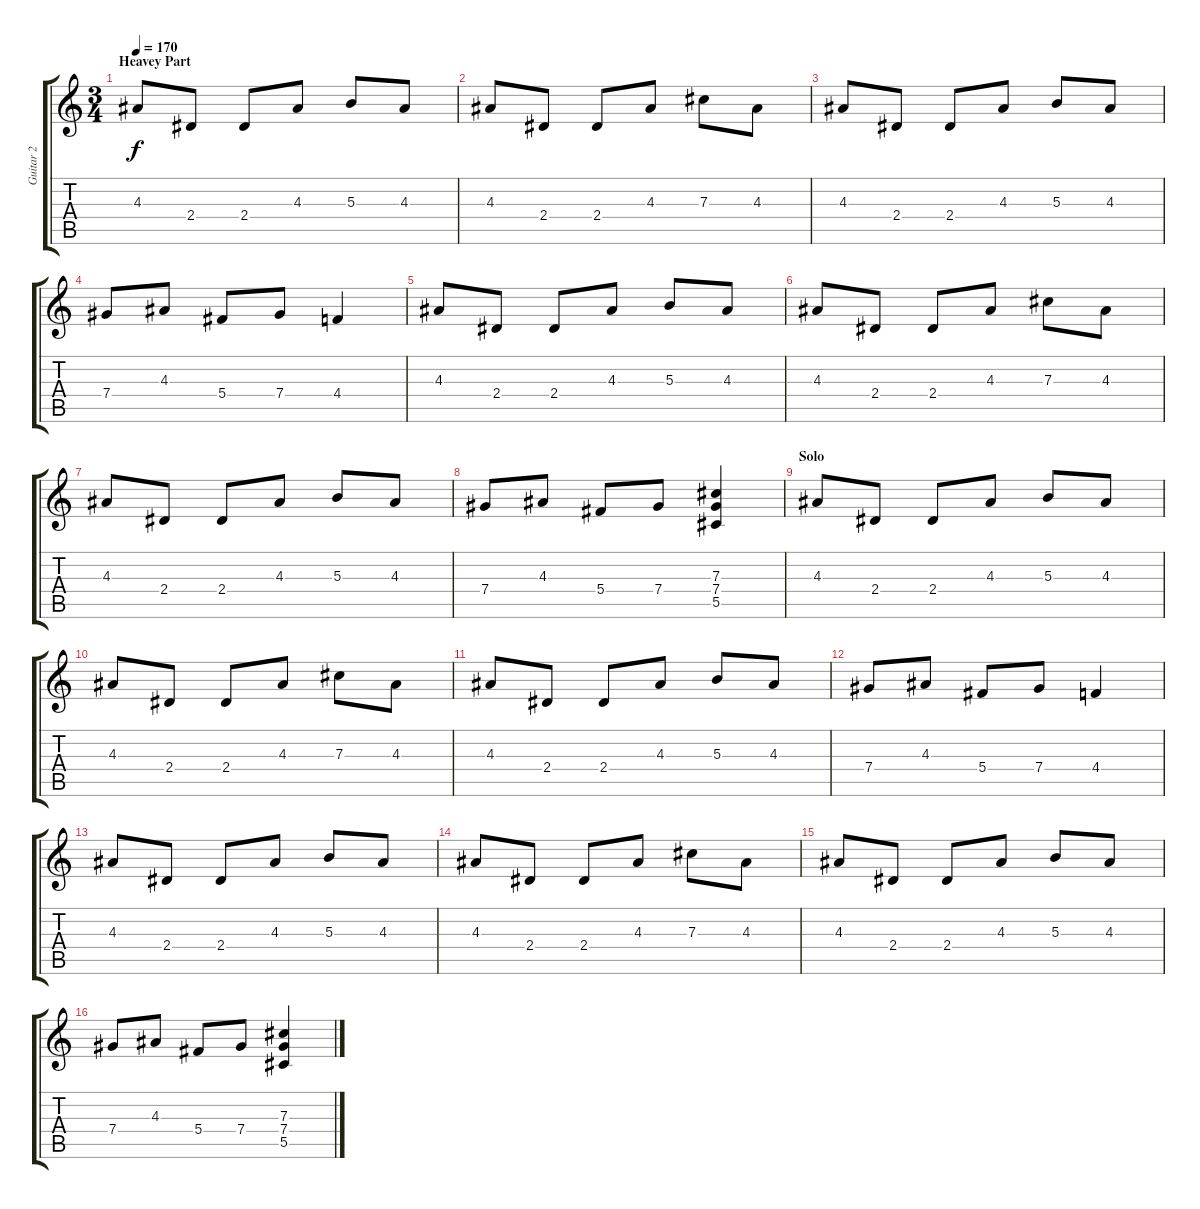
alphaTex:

\track ("Guitar 2" "Guitar 2") {instrument distortionguitar}
\staff {score tabs}
\tuning (Eb4 Bb3 Gb3 Db3 Ab2 Eb2) {hide}
\ts (3 4)
\section ("" "Heavey Part")
\tempo 170
\clef g2
\ks c
4.3.8{dy f volume 16 instrument distortionguitar} 2.4.8 2.4.8 4.3.8 5.3.8 4.3.8 |
4.3.8 2.4.8 2.4.8 4.3.8 7.3.8 4.3.8 |
4.3.8 2.4.8 2.4.8 4.3.8 5.3.8 4.3.8 |
7.4.8 4.3.8 5.4.8 7.4.8 4.4.4 |
4.3.8 2.4.8 2.4.8 4.3.8 5.3.8 4.3.8 |
4.3.8 2.4.8 2.4.8 4.3.8 7.3.8 4.3.8 |
4.3.8 2.4.8 2.4.8 4.3.8 5.3.8 4.3.8 |
7.4.8 4.3.8 5.4.8 7.4.8 (7.3 7.4 5.5).4 |
\section ("" "Solo")
4.3.8 2.4.8 2.4.8 4.3.8 5.3.8 4.3.8 |
4.3.8 2.4.8 2.4.8 4.3.8 7.3.8 4.3.8 |
4.3.8 2.4.8 2.4.8 4.3.8 5.3.8 4.3.8 |
7.4.8 4.3.8 5.4.8 7.4.8 4.4.4 |
4.3.8 2.4.8 2.4.8 4.3.8 5.3.8 4.3.8 |
4.3.8 2.4.8 2.4.8 4.3.8 7.3.8 4.3.8 |
4.3.8 2.4.8 2.4.8 4.3.8 5.3.8 4.3.8 |
7.4.8 4.3.8 5.4.8 7.4.8 (7.3 7.4 5.5).4
